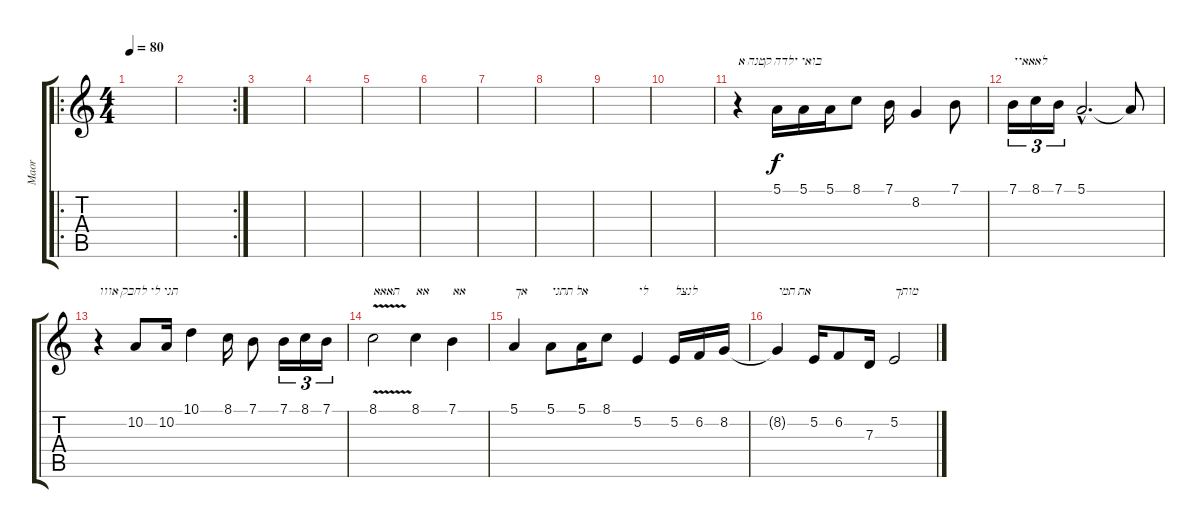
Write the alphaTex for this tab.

\track ("Maor" "Maor") {instrument voiceoohs}
\staff {score tabs}
\tuning (E4 B3 G3 D3 A2 E2) {hide}
\ro
\ts (4 4)
\tempo 80
\clef g2
\ks c
|
\rc 2
|
|
|
|
|
|
|
|
|
r.4{txt "בואי ילדה קטנה א"} 5.1.16 5.1.16 5.1.16 8.1.8 7.1.16 8.2.4 7.1.8 |
7.1.16{tu (3 2) txt "לאאאיי"} 8.1.16{tu (3 2)} 7.1.16{tu (3 2)} 5.1{hac}.2{d} 5.1{t}.8 |
r.4{txt "תני לי לחבק אווו"} 10.2.8 10.2.16 10.1.4 8.1.16 7.1.8 7.1.16{tu (3 2)} 8.1.16{tu (3 2)} 7.1.16{tu (3 2)} |
8.1{v}.2{txt "תאאא"} 8.1.4{txt "אא"} 7.1.4{txt "אא"} |
5.1.4{txt "אך"} 5.1.8{txt "אל תתני "} 5.1.16 8.1.8 5.2.4{txt "לי"} 5.2.16{txt "לנצל"} 6.2.16 8.2.16 |
8.2{t}.4{txt "את תמי"} 5.2.16 6.2.8 7.3.16 5.2.2{txt "מותך"}
